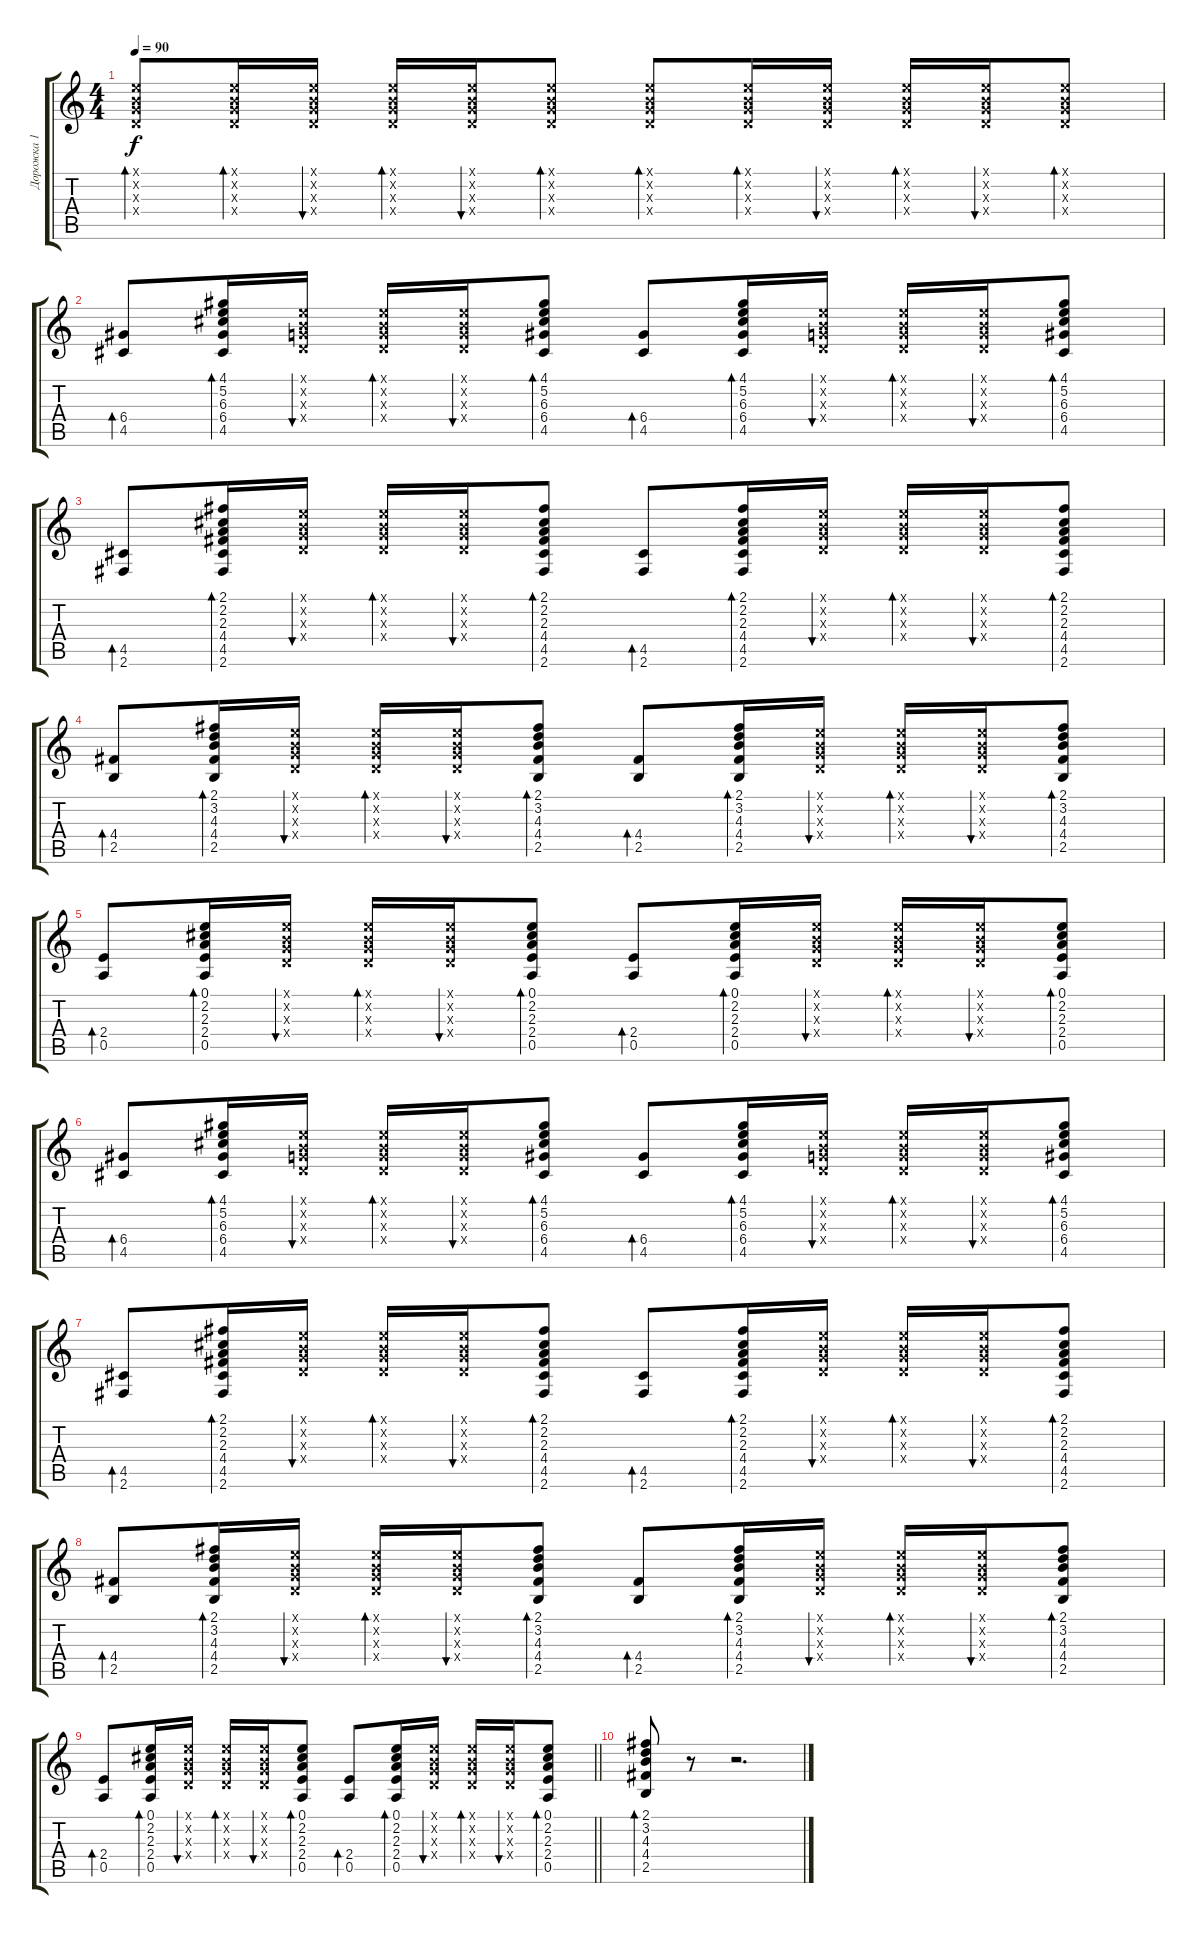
\track ("Дорожка 1" "Дорожка 1") {instrument acousticguitarsteel}
\staff {score tabs}
\tuning (E4 B3 G3 D3 A2 E2) {hide}
\ts (4 4)
\tempo 90
\clef g2
\ks c
(0.1{x} 0.2{x} 0.3{x} 0.4{x}).8{bd 60 dy f} (0.1{x} 0.2{x} 0.3{x} 0.4{x}).16{bd 60} (0.1{x} 0.2{x} 0.3{x} 0.4{x}).16{bu 60} (0.1{x} 0.2{x} 0.3{x} 0.4{x}).16{bd 60} (0.1{x} 0.2{x} 0.3{x} 0.4{x}).16{bu 60} (0.1{x} 0.2{x} 0.3{x} 0.4{x}).8{bd 60} (0.1{x} 0.2{x} 0.3{x} 0.4{x}).8{bd 60} (0.1{x} 0.2{x} 0.3{x} 0.4{x}).16{bd 60} (0.1{x} 0.2{x} 0.3{x} 0.4{x}).16{bu 60} (0.1{x} 0.2{x} 0.3{x} 0.4{x}).16{bd 60} (0.1{x} 0.2{x} 0.3{x} 0.4{x}).16{bu 60} (0.1{x} 0.2{x} 0.3{x} 0.4{x}).8{bd 60} |
(6.4 4.5).8{bd 60} (4.1 5.2 6.3 6.4 4.5).16{bd 60} (0.1{x} 0.2{x} 0.3{x} 0.4{x}).16{bu 60} (0.1{x} 0.2{x} 0.3{x} 0.4{x}).16{bd 60} (0.1{x} 0.2{x} 0.3{x} 0.4{x}).16{bu 60} (4.1 5.2 6.3 6.4 4.5).8{bd 60} (6.4 4.5).8{bd 60} (4.1 5.2 6.3 6.4 4.5).16{bd 60} (0.1{x} 0.2{x} 0.3{x} 0.4{x}).16{bu 60} (0.1{x} 0.2{x} 0.3{x} 0.4{x}).16{bd 60} (0.1{x} 0.2{x} 0.3{x} 0.4{x}).16{bu 60} (4.1 5.2 6.3 6.4 4.5).8{bd 60} |
(4.5 2.6).8{bd 60} (2.1 2.2 2.3 4.4 4.5 2.6).16{bd 60} (0.1{x} 0.2{x} 0.3{x} 0.4{x}).16{bu 60} (0.1{x} 0.2{x} 0.3{x} 0.4{x}).16{bd 60} (0.1{x} 0.2{x} 0.3{x} 0.4{x}).16{bu 60} (2.1 2.2 2.3 4.4 4.5 2.6).8{bd 60} (4.5 2.6).8{bd 60} (2.1 2.2 2.3 4.4 4.5 2.6).16{bd 60} (0.1{x} 0.2{x} 0.3{x} 0.4{x}).16{bu 60} (0.1{x} 0.2{x} 0.3{x} 0.4{x}).16{bd 60} (0.1{x} 0.2{x} 0.3{x} 0.4{x}).16{bu 60} (2.1 2.2 2.3 4.4 4.5 2.6).8{bd 60} |
(4.4 2.5).8{bd 60} (2.1 3.2 4.3 4.4 2.5).16{bd 60} (0.1{x} 0.2{x} 0.3{x} 0.4{x}).16{bu 60} (0.1{x} 0.2{x} 0.3{x} 0.4{x}).16{bd 60} (0.1{x} 0.2{x} 0.3{x} 0.4{x}).16{bu 60} (2.1 3.2 4.3 4.4 2.5).8{bd 60} (4.4 2.5).8{bd 60} (2.1 3.2 4.3 4.4 2.5).16{bd 60} (0.1{x} 0.2{x} 0.3{x} 0.4{x}).16{bu 60} (0.1{x} 0.2{x} 0.3{x} 0.4{x}).16{bd 60} (0.1{x} 0.2{x} 0.3{x} 0.4{x}).16{bu 60} (2.1 3.2 4.3 4.4 2.5).8{bd 60} |
(2.4 0.5).8{bd 60} (0.1 2.2 2.3 2.4 0.5).16{bd 60} (0.1{x} 0.2{x} 0.3{x} 0.4{x}).16{bu 60} (0.1{x} 0.2{x} 0.3{x} 0.4{x}).16{bd 60} (0.1{x} 0.2{x} 0.3{x} 0.4{x}).16{bu 60} (0.1 2.2 2.3 2.4 0.5).8{bd 60} (2.4 0.5).8{bd 60} (0.1 2.2 2.3 2.4 0.5).16{bd 60} (0.1{x} 0.2{x} 0.3{x} 0.4{x}).16{bu 60} (0.1{x} 0.2{x} 0.3{x} 0.4{x}).16{bd 60} (0.1{x} 0.2{x} 0.3{x} 0.4{x}).16{bu 60} (0.1 2.2 2.3 2.4 0.5).8{bd 60} |
(6.4 4.5).8{bd 60} (4.1 5.2 6.3 6.4 4.5).16{bd 60} (0.1{x} 0.2{x} 0.3{x} 0.4{x}).16{bu 60} (0.1{x} 0.2{x} 0.3{x} 0.4{x}).16{bd 60} (0.1{x} 0.2{x} 0.3{x} 0.4{x}).16{bu 60} (4.1 5.2 6.3 6.4 4.5).8{bd 60} (6.4 4.5).8{bd 60} (4.1 5.2 6.3 6.4 4.5).16{bd 60} (0.1{x} 0.2{x} 0.3{x} 0.4{x}).16{bu 60} (0.1{x} 0.2{x} 0.3{x} 0.4{x}).16{bd 60} (0.1{x} 0.2{x} 0.3{x} 0.4{x}).16{bu 60} (4.1 5.2 6.3 6.4 4.5).8{bd 60} |
(4.5 2.6).8{bd 60} (2.1 2.2 2.3 4.4 4.5 2.6).16{bd 60} (0.1{x} 0.2{x} 0.3{x} 0.4{x}).16{bu 60} (0.1{x} 0.2{x} 0.3{x} 0.4{x}).16{bd 60} (0.1{x} 0.2{x} 0.3{x} 0.4{x}).16{bu 60} (2.1 2.2 2.3 4.4 4.5 2.6).8{bd 60} (4.5 2.6).8{bd 60} (2.1 2.2 2.3 4.4 4.5 2.6).16{bd 60} (0.1{x} 0.2{x} 0.3{x} 0.4{x}).16{bu 60} (0.1{x} 0.2{x} 0.3{x} 0.4{x}).16{bd 60} (0.1{x} 0.2{x} 0.3{x} 0.4{x}).16{bu 60} (2.1 2.2 2.3 4.4 4.5 2.6).8{bd 60} |
(4.4 2.5).8{bd 60} (2.1 3.2 4.3 4.4 2.5).16{bd 60} (0.1{x} 0.2{x} 0.3{x} 0.4{x}).16{bu 60} (0.1{x} 0.2{x} 0.3{x} 0.4{x}).16{bd 60} (0.1{x} 0.2{x} 0.3{x} 0.4{x}).16{bu 60} (2.1 3.2 4.3 4.4 2.5).8{bd 60} (4.4 2.5).8{bd 60} (2.1 3.2 4.3 4.4 2.5).16{bd 60} (0.1{x} 0.2{x} 0.3{x} 0.4{x}).16{bu 60} (0.1{x} 0.2{x} 0.3{x} 0.4{x}).16{bd 60} (0.1{x} 0.2{x} 0.3{x} 0.4{x}).16{bu 60} (2.1 3.2 4.3 4.4 2.5).8{bd 60} |
\barLineRight lightlight
(2.4 0.5).8{bd 60} (0.1 2.2 2.3 2.4 0.5).16{bd 60} (0.1{x} 0.2{x} 0.3{x} 0.4{x}).16{bu 60} (0.1{x} 0.2{x} 0.3{x} 0.4{x}).16{bd 60} (0.1{x} 0.2{x} 0.3{x} 0.4{x}).16{bu 60} (0.1 2.2 2.3 2.4 0.5).8{bd 60} (2.4 0.5).8{bd 60} (0.1 2.2 2.3 2.4 0.5).16{bd 60} (0.1{x} 0.2{x} 0.3{x} 0.4{x}).16{bu 60} (0.1{x} 0.2{x} 0.3{x} 0.4{x}).16{bd 60} (0.1{x} 0.2{x} 0.3{x} 0.4{x}).16{bu 60} (0.1 2.2 2.3 2.4 0.5).8{bd 60} |
(2.1 3.2 4.3 4.4 2.5).8{bd 60} r.8 r.2{d}
